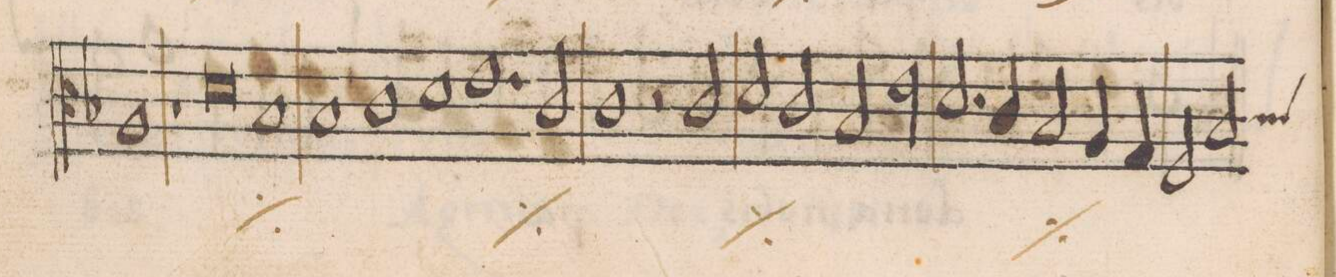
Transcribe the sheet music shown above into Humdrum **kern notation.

**kern	**text
*I"CANTVS	*
*clefC3	*
*k[b-]	*
*M2/1	*
1A	-ſon
1r	.
=18-	=18-
0d	ky-
=19-	=19-
1B-	-ri-
1B-	-e
=20-	=20-
1c	e-
1d	.
=21-	=21-
1.e	-le-
2c/	-y-
=22-	=22-
1c	-ſon
2r	.
2c/	e-
=23-	=23-
2d/	-le-
2c/	-y-
2B-/	-ſon
2e\	e-
=24-	=24-
2.d/	-le-
4c/	.
2B-/	.
4A/	.
4G/	.
=25-	=25-
2F/	.
*custos:c	*
2B-/	.
*-	*-
